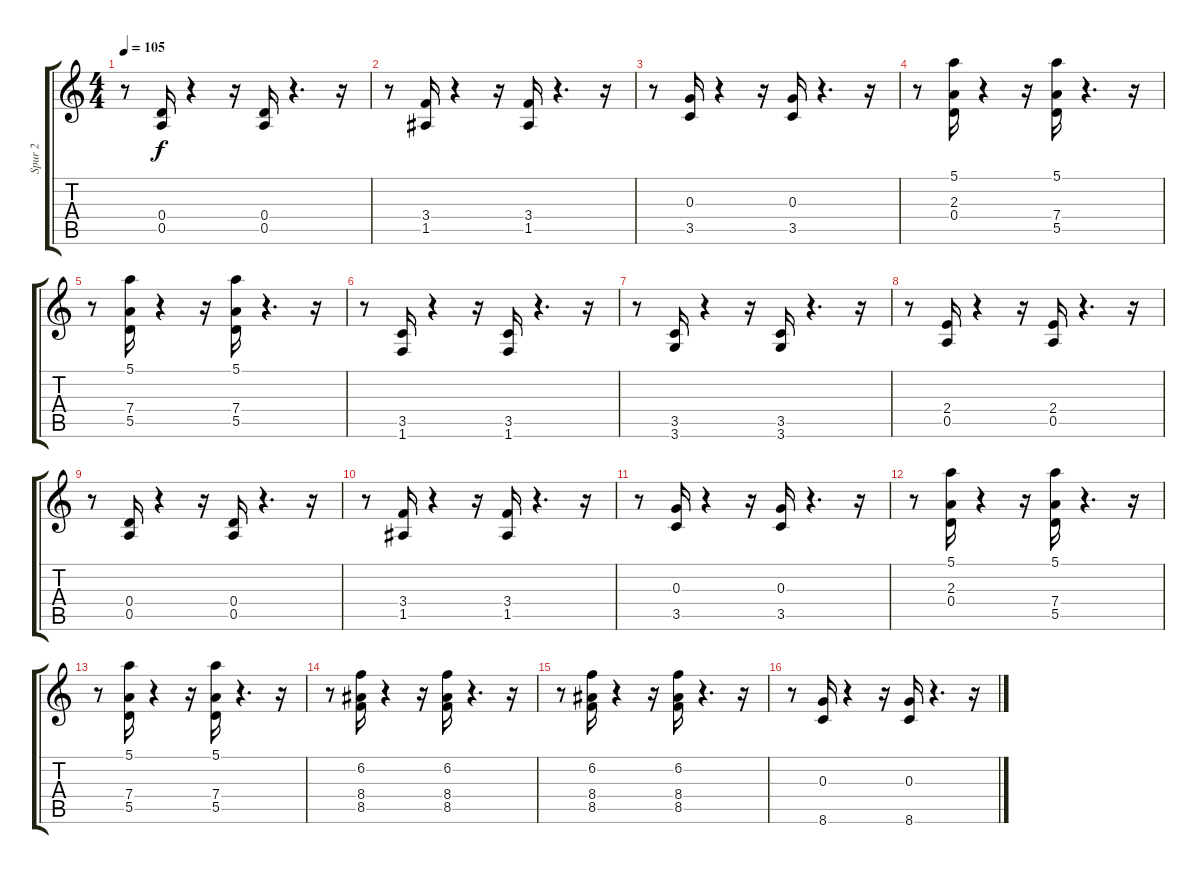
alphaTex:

\track ("Spur 2" "Spur 2") {instrument overdrivenguitar}
\staff {score tabs}
\tuning (E4 B3 G3 D3 A2 E2) {hide}
\ts (4 4)
\tempo 105
\clef g2
\ks c
r.8{dy f} (0.4 0.5).16 r.4 r.16 (0.4 0.5).16 r.4{d} r.16 |
r.8 (3.4 1.5).16 r.4 r.16 (3.4 1.5).16 r.4{d} r.16 |
r.8 (0.3 3.5).16 r.4 r.16 (0.3 3.5).16 r.4{d} r.16 |
r.8 (5.1 2.3 0.4).16 r.4 r.16 (5.1 7.4 5.5).16 r.4{d} r.16 |
r.8 (5.1 7.4 5.5).16 r.4 r.16 (5.1 7.4 5.5).16 r.4{d} r.16 |
r.8 (3.5 1.6).16 r.4 r.16 (3.5 1.6).16 r.4{d} r.16 |
r.8 (3.5 3.6).16 r.4 r.16 (3.5 3.6).16 r.4{d} r.16 |
r.8 (2.4 0.5).16 r.4 r.16 (2.4 0.5).16 r.4{d} r.16 |
r.8 (0.4 0.5).16 r.4 r.16 (0.4 0.5).16 r.4{d} r.16 |
r.8 (3.4 1.5).16 r.4 r.16 (3.4 1.5).16 r.4{d} r.16 |
r.8 (0.3 3.5).16 r.4 r.16 (0.3 3.5).16 r.4{d} r.16 |
r.8 (5.1 2.3 0.4).16 r.4 r.16 (5.1 7.4 5.5).16 r.4{d} r.16 |
r.8 (5.1 7.4 5.5).16 r.4 r.16 (5.1 7.4 5.5).16 r.4{d} r.16 |
r.8 (6.2 8.4 8.5).16 r.4 r.16 (6.2 8.4 8.5).16 r.4{d} r.16 |
r.8 (6.2 8.4 8.5).16 r.4 r.16 (6.2 8.4 8.5).16 r.4{d} r.16 |
r.8 (0.3 8.6).16 r.4 r.16 (0.3 8.6).16 r.4{d} r.16
